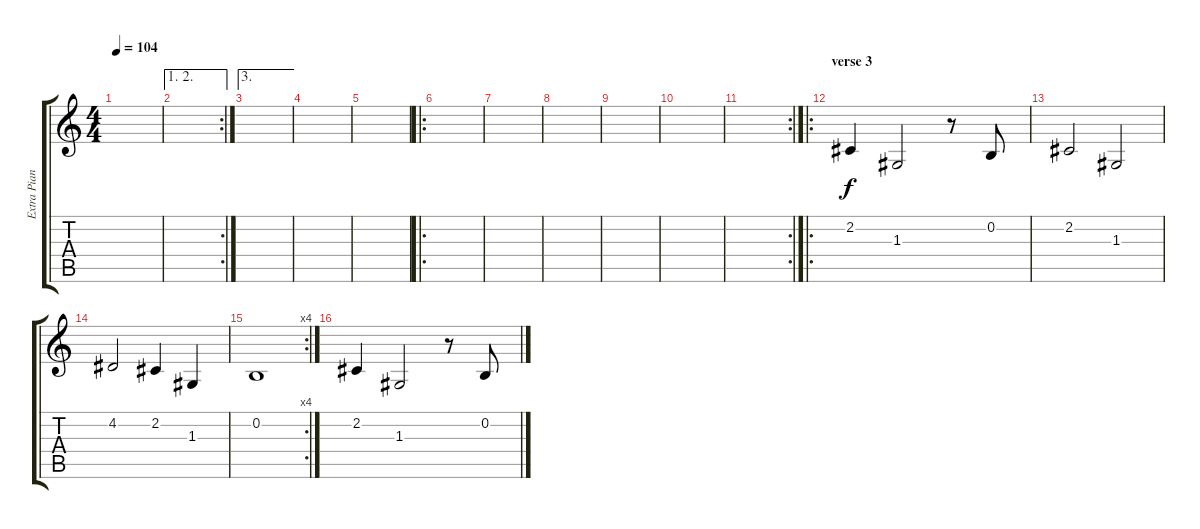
\track ("Extra Piano " "Extra Pian") {instrument acousticgrandpiano}
\staff {score tabs}
\tuning (E4 B3 G3 D3 A2 E2) {hide}
\ts (4 4)
\tempo 104
\clef g2
\ks c
|
\ae (1 2)
\rc 2
|
\ae 3
|
|
|
\ro
|
|
|
|
|
\rc 2
|
\ro
\section ("" "verse 3")
2.2.4 1.3.2 r.8 0.2.8 |
2.2.2 1.3.2 |
4.2.2 2.2.4 1.3.4 |
\rc 4
0.2.1 |
2.2.4 1.3.2 r.8 0.2.8
